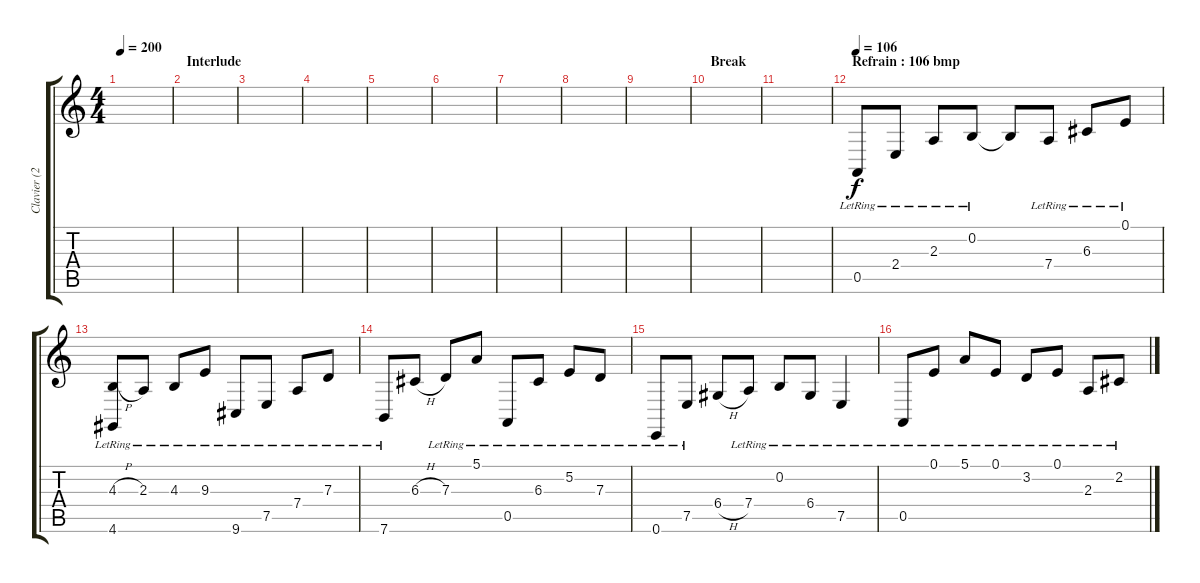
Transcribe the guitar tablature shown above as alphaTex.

\track ("Clavier (2)" "Clavier (2") {instrument acousticgrandpiano}
\staff {score tabs}
\tuning (E4 B3 G3 D3 A2 E2) {hide}
\ts (4 4)
\tempo 200
\clef g2
\ks c
|
\section ("" "Interlude")
|
|
|
|
|
|
|
|
\section ("" "Break")
|
|
\section ("" "Refrain : 106 bmp")
\tempo 106
0.5{lr}.8 2.4{lr}.8 2.3{lr}.8 0.2{lr}.8 0.2{t}.8 7.4{lr}.8 6.3{lr}.8 0.1{lr}.8 |
(4.3{h} 4.6{lr}).8 2.3{lr}.8 4.3{lr}.8 9.3{lr}.8 9.6{lr}.8 7.5{lr}.8 7.4{lr}.8 7.3{lr}.8 |
7.6{lr}.8 6.3{h}.8 7.3{lr}.8 5.1{lr}.8 0.5{lr}.8 6.3{lr}.8 5.2{lr}.8 7.3{lr}.8 |
0.6{lr}.8 7.5{lr}.8 6.4{h}.8 7.4{lr}.8 0.2{lr}.8 6.4{lr}.8 7.5{lr}.4 |
0.5{lr}.8 0.1{lr}.8 5.1{lr}.8 0.1{lr}.8 3.2{lr}.8 0.1{lr}.8 2.3{lr}.8 2.2{lr}.8
